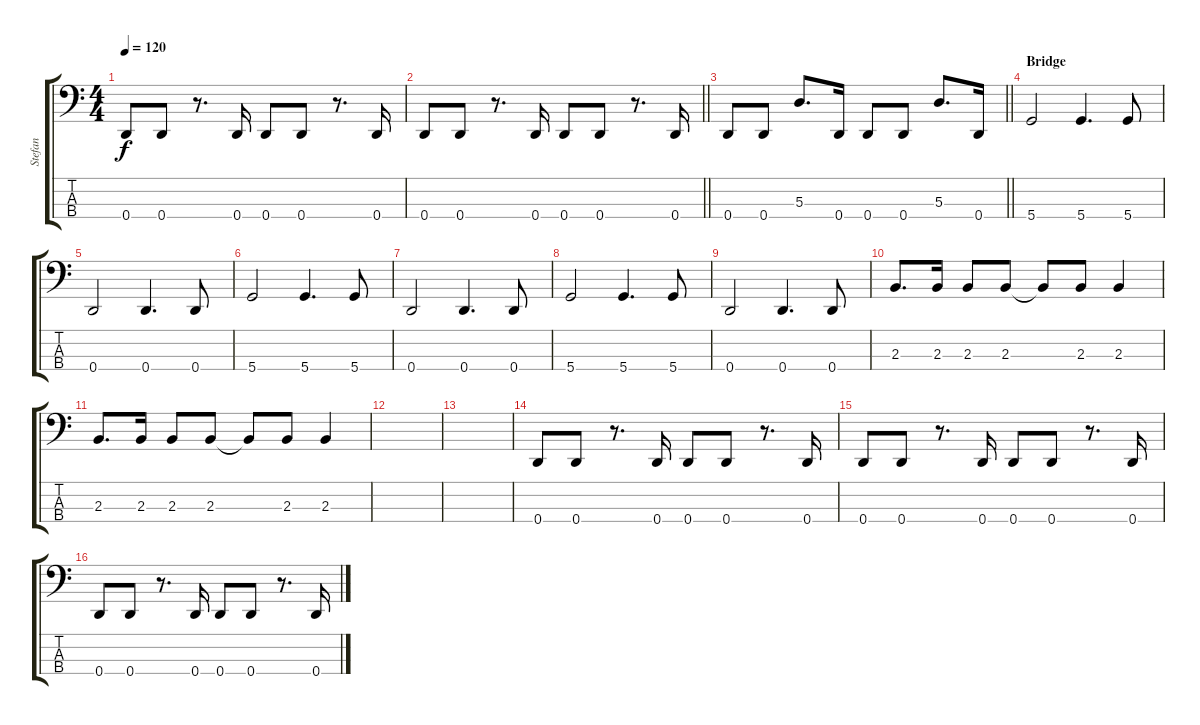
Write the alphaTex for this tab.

\track ("Stefan" "Stefan") {instrument electricbassfinger}
\staff {score tabs}
\tuning (G2 D2 A1 D1) {hide}
\ts (4 4)
\tempo 120
\clef f4
\ks c
0.4.8{dy f} 0.4.8 r.8{d} 0.4.16 0.4.8 0.4.8 r.8{d} 0.4.16 |
\barLineRight lightlight
0.4.8 0.4.8 r.8{d} 0.4.16 0.4.8 0.4.8 r.8{d} 0.4.16 |
\barLineRight lightlight
0.4.8 0.4.8 5.3.8{d} 0.4.16 0.4.8 0.4.8 5.3.8{d} 0.4.16 |
\section ("" "Bridge")
5.4.2 5.4.4{d} 5.4.8 |
0.4.2 0.4.4{d} 0.4.8 |
5.4.2 5.4.4{d} 5.4.8 |
0.4.2 0.4.4{d} 0.4.8 |
5.4.2 5.4.4{d} 5.4.8 |
0.4.2 0.4.4{d} 0.4.8 |
2.3.8{d} 2.3.16 2.3.8 2.3.8 2.3{t}.8 2.3.8 2.3.4 |
2.3.8{d} 2.3.16 2.3.8 2.3.8 2.3{t}.8 2.3.8 2.3.4 |
|
|
0.4.8 0.4.8 r.8{d} 0.4.16 0.4.8 0.4.8 r.8{d} 0.4.16 |
0.4.8 0.4.8 r.8{d} 0.4.16 0.4.8 0.4.8 r.8{d} 0.4.16 |
0.4.8 0.4.8 r.8{d} 0.4.16 0.4.8 0.4.8 r.8{d} 0.4.16
